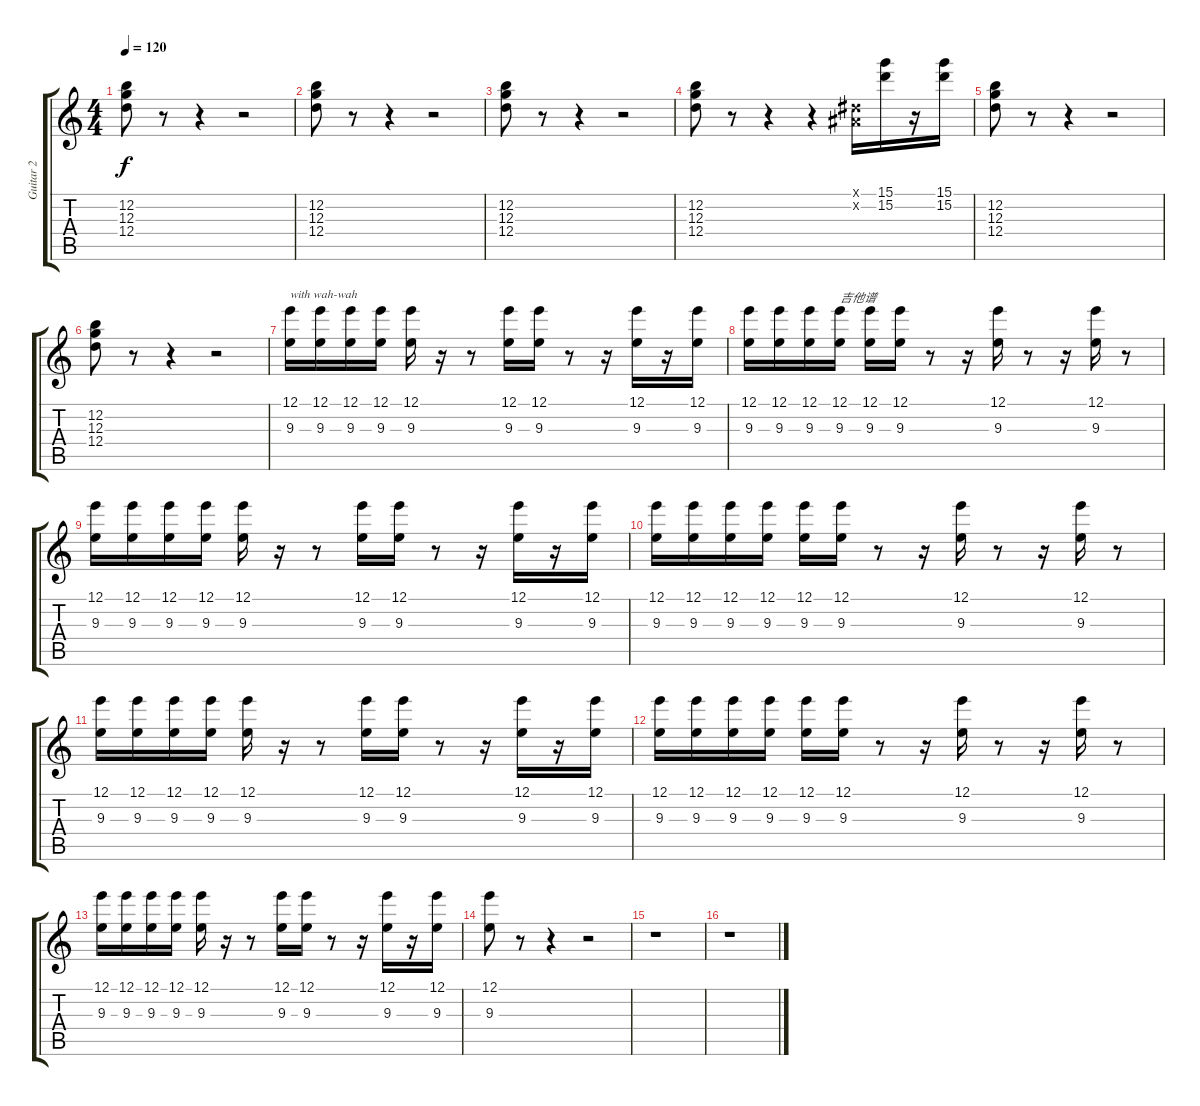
\track ("Guitar 2" "Guitar 2") {instrument distortionguitar}
\staff {score tabs}
\tuning (E4 B3 G3 D3 A2 E2) {hide}
\ts (4 4)
\tempo 120
\clef g2
\ks c
(12.2 12.3 12.4).8{dy f} r.8 r.4 r.2 |
(12.2 12.3 12.4).8 r.8 r.4 r.2 |
(12.2 12.3 12.4).8 r.8 r.4 r.2 |
(12.2 12.3 12.4).8 r.8 r.4 r.4 (-1.1{x} -1.2{x}).16 (15.1 15.2).16 r.16 (15.1 15.2).16 |
(12.2 12.3 12.4).8 r.8 r.4 r.2 |
(12.2 12.3 12.4).8 r.8 r.4 r.2 |
(12.1 9.3).16{txt "with wah-wah"} (12.1 9.3).16 (12.1 9.3).16 (12.1 9.3).16 (12.1 9.3).16 r.16 r.8 (12.1 9.3).16 (12.1 9.3).16 r.8 r.16 (12.1 9.3).16 r.16 (12.1 9.3).16 |
(12.1 9.3).16 (12.1 9.3).16 (12.1 9.3).16 (12.1 9.3).16{txt "吉他谱"} (12.1 9.3).16 (12.1 9.3).16 r.8 r.16 (12.1 9.3).16 r.8 r.16 (12.1 9.3).16 r.8 |
(12.1 9.3).16 (12.1 9.3).16 (12.1 9.3).16 (12.1 9.3).16 (12.1 9.3).16 r.16 r.8 (12.1 9.3).16 (12.1 9.3).16 r.8 r.16 (12.1 9.3).16 r.16 (12.1 9.3).16 |
(12.1 9.3).16 (12.1 9.3).16 (12.1 9.3).16 (12.1 9.3).16 (12.1 9.3).16 (12.1 9.3).16 r.8 r.16 (12.1 9.3).16 r.8 r.16 (12.1 9.3).16 r.8 |
(12.1 9.3).16 (12.1 9.3).16 (12.1 9.3).16 (12.1 9.3).16 (12.1 9.3).16 r.16 r.8 (12.1 9.3).16 (12.1 9.3).16 r.8 r.16 (12.1 9.3).16 r.16 (12.1 9.3).16 |
(12.1 9.3).16 (12.1 9.3).16 (12.1 9.3).16 (12.1 9.3).16 (12.1 9.3).16 (12.1 9.3).16 r.8 r.16 (12.1 9.3).16 r.8 r.16 (12.1 9.3).16 r.8 |
(12.1 9.3).16 (12.1 9.3).16 (12.1 9.3).16 (12.1 9.3).16 (12.1 9.3).16 r.16 r.8 (12.1 9.3).16 (12.1 9.3).16 r.8 r.16 (12.1 9.3).16 r.16 (12.1 9.3).16 |
(12.1 9.3).8 r.8 r.4 r.2 |
r.1 |
r.1
